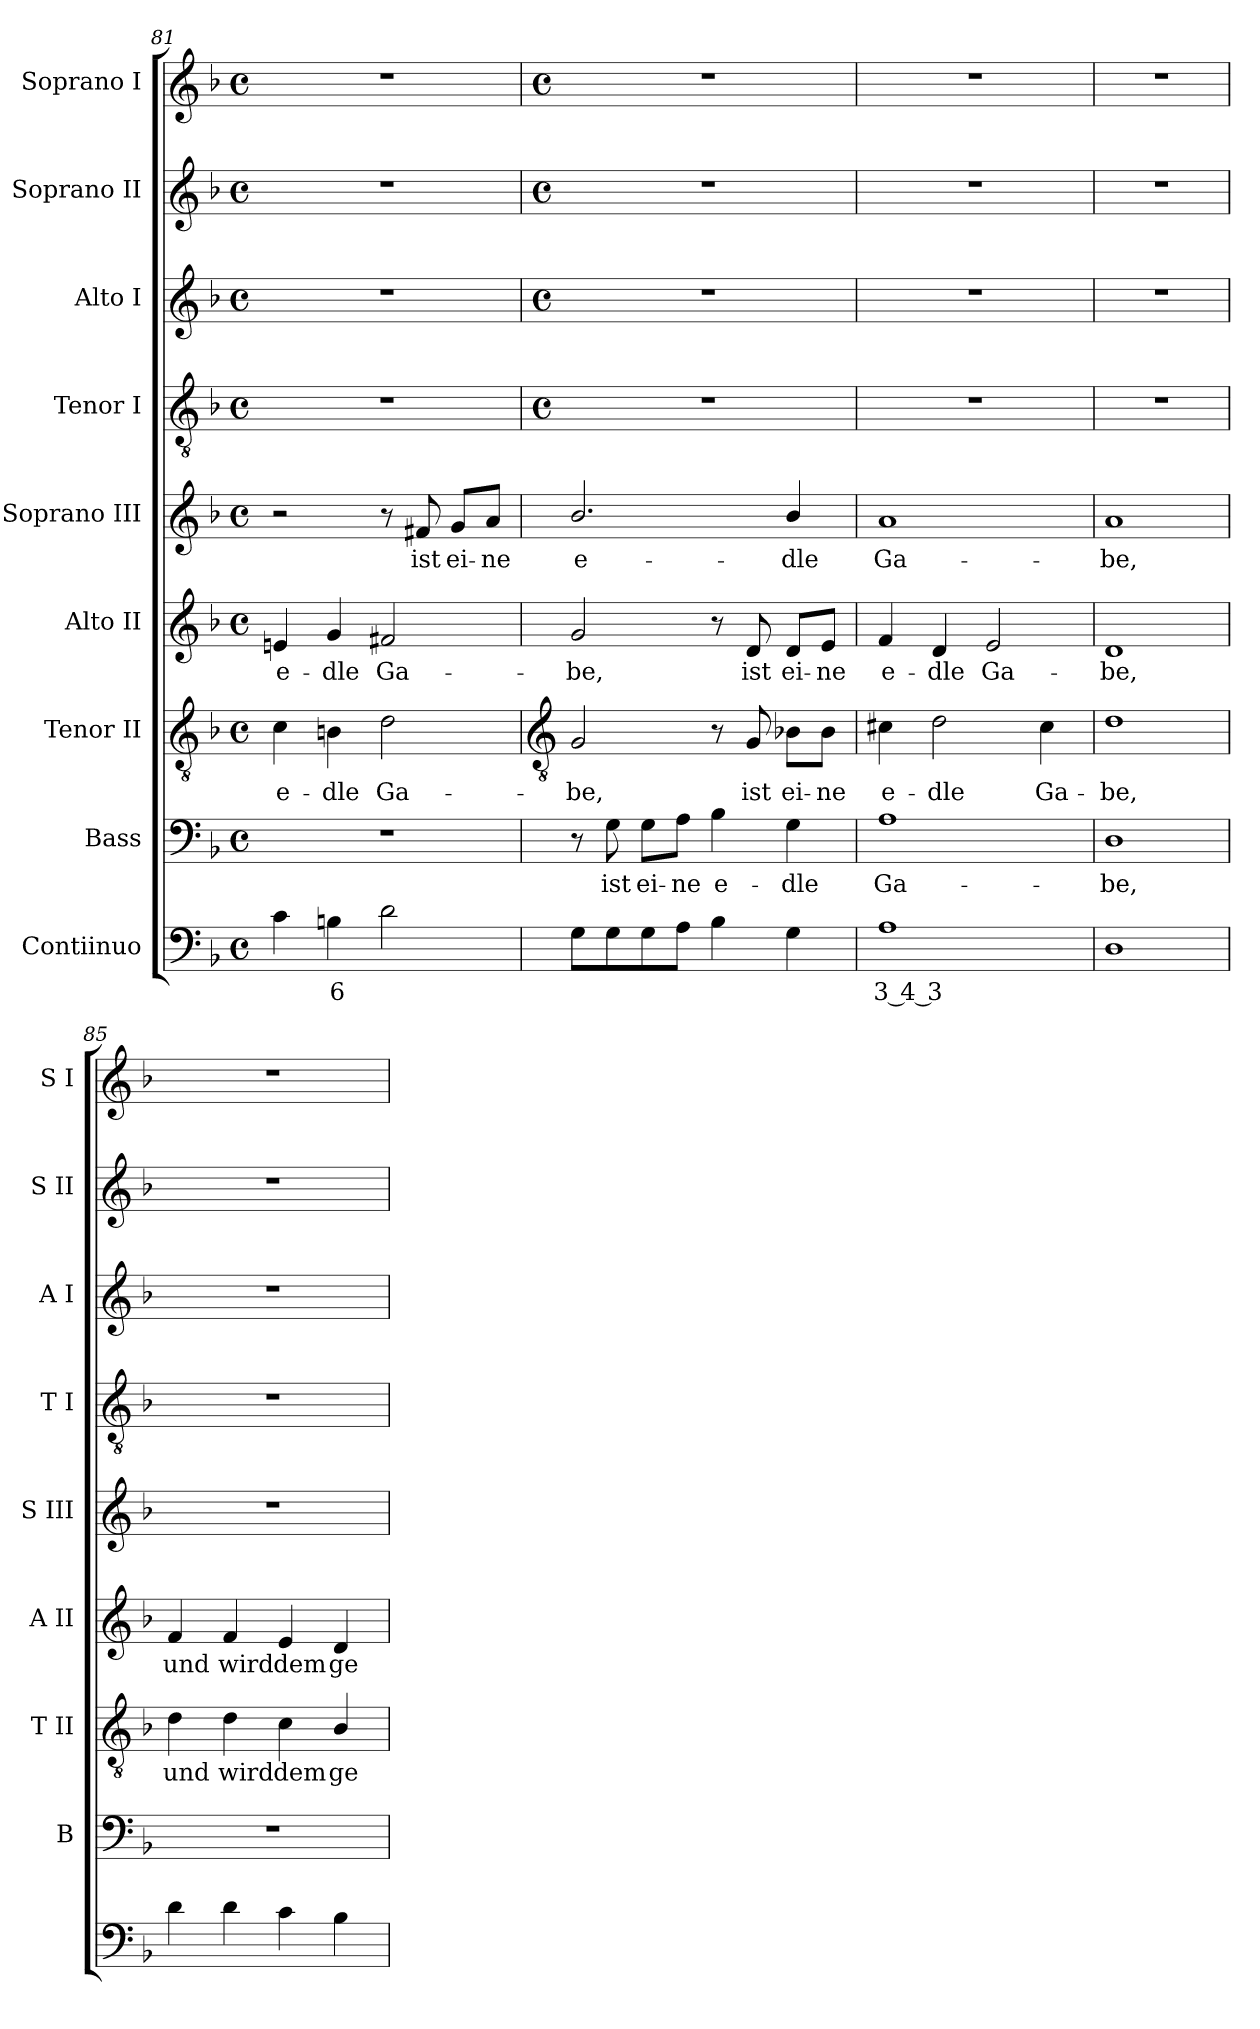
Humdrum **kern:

**kern	**text	**kern	**text	**kern	**text	**kern	**text	**kern	**text	**kern	**kern	**kern	**kern
*part9	*part9	*part8	*part8	*part7	*part7	*part6	*part6	*part5	*part5	*part4	*part3	*part2	*part1
*staff9	*staff9	*staff8	*staff8	*staff7	*staff7	*staff6	*staff6	*staff5	*staff5	*staff4	*staff3	*staff2	*staff1
*I"Contiinuo	*	*I"Bass	*	*I"Tenor II	*	*I"Alto II	*	*I"Soprano III	*	*I"Tenor I	*I"Alto I	*I"Soprano II	*I"Soprano I
*	*	*I'B	*	*I'T II	*	*I'A II	*	*I'S III	*	*I'T I	*I'A I	*I'S II	*I'S I
*clefF4	*	*clefF4	*	*clefGv2	*	*clefG2	*	*clefG2	*	*clefGv2	*clefG2	*clefG2	*clefG2
*k[b-]	*	*k[b-]	*	*k[b-]	*	*k[b-]	*	*k[b-]	*	*k[b-]	*k[b-]	*k[b-]	*k[b-]
*F:	*	*F:	*	*F:	*	*F:	*	*F:	*	*F:	*F:	*F:	*F:
*M4/4	*	*M4/4	*	*M4/4	*	*M4/4	*	*M4/4	*	*M4/4	*M4/4	*M4/4	*M4/4
*met(c)	*	*met(c)	*	*met(c)	*	*met(c)	*	*met(c)	*	*met(c)	*met(c)	*met(c)	*met(c)
=81	=81	=81	=81	=81	=81	=81	=81	=81	=81	=81	=81	=81	=81
!	!	!	!	!	!LO:LY:b	!	!LO:LY:b	!	!	!	!	!	!
4c	.	1r	.	4c	e-	4en	e-	2r	.	1r	1r	1r	1r
!	!LO:LY:b	!	!	!	!LO:LY:b	!	!LO:LY:b	!	!	!	!	!	!
4Bn	6	.	.	4Bn	-dle	4g	-dle	.	.	.	.	.	.
!	!	!	!	!	!LO:LY:b	!	!LO:LY:b	!	!	!	!	!	!
2d	.	.	.	2d	Ga-	2f#X	Ga-	8r	.	.	.	.	.
!	!	!	!	!	!	!	!	!	!LO:LY:b	!	!	!	!
.	.	.	.	.	.	.	.	8f#X	ist	.	.	.	.
!	!	!	!	!	!	!	!	!	!LO:LY:b	!	!	!	!
.	.	.	.	.	.	.	.	8g/L	ei-	.	.	.	.
!	!	!	!	!	!	!	!	!	!LO:LY:b	!	!	!	!
.	.	.	.	.	.	.	.	8a/J	-ne	.	.	.	.
!!LO:LB:g=z
=82	=82	=82	=82	=82	=82	=82	=82	=82	=82	=82	=82	=82	=82
*	*	*	*	*clefGv2	*	*	*	*	*	*	*	*	*
*	*	*	*	*	*	*	*	*	*	*M4/4	*M4/4	*M4/4	*M4/4
*	*	*	*	*	*	*	*	*	*	*met(c)	*met(c)	*met(c)	*met(c)
!	!	!	!	!	!LO:LY:b	!	!LO:LY:b	!	!LO:LY:b	!	!	!	!
8GL	.	8r	.	2G	-be,	2g	-be,	2.b-/	e-	1r	1r	1r	1r
!	!	!	!LO:LY:b	!	!	!	!	!	!	!	!	!	!
8G	.	8G	ist	.	.	.	.	.	.	.	.	.	.
!	!	!	!LO:LY:b	!	!	!	!	!	!	!	!	!	!
8G	.	8G\L	ei-	.	.	.	.	.	.	.	.	.	.
!	!	!	!LO:LY:b	!	!	!	!	!	!	!	!	!	!
8AJ	.	8A\J	-ne	.	.	.	.	.	.	.	.	.	.
!	!	!	!LO:LY:b	!	!	!	!	!	!	!	!	!	!
4B-	.	4B-	e-	8r	.	8r	.	.	.	.	.	.	.
!	!	!	!	!	!LO:LY:b	!	!LO:LY:b	!	!	!	!	!	!
.	.	.	.	8G	ist	8d	ist	.	.	.	.	.	.
!	!	!	!LO:LY:b	!	!LO:LY:b	!	!LO:LY:b	!	!LO:LY:b	!	!	!	!
4G	.	4G	-dle	8B-X\L	ei-	8d/L	ei-	4b-/	-dle	.	.	.	.
!	!	!	!	!	!LO:LY:b	!	!LO:LY:b	!	!	!	!	!	!
.	.	.	.	8B-\J	-ne	8e/J	-ne	.	.	.	.	.	.
=83	=83	=83	=83	=83	=83	=83	=83	=83	=83	=83	=83	=83	=83
!	!LO:LY:b	!	!LO:LY:b	!	!LO:LY:b	!	!LO:LY:b	!	!LO:LY:b	!	!	!	!
1A	3 4 3	1A	Ga-	4c#X	e-	4f	e-	1a	Ga-	1r	1r	1r	1r
!	!	!	!	!	!LO:LY:b	!	!LO:LY:b	!	!	!	!	!	!
.	.	.	.	2d	-dle	4d	-dle	.	.	.	.	.	.
!	!	!	!	!	!	!	!LO:LY:b	!	!	!	!	!	!
.	.	.	.	.	.	2e	Ga-	.	.	.	.	.	.
!	!	!	!	!	!LO:LY:b	!	!	!	!	!	!	!	!
.	.	.	.	4c#	Ga-	.	.	.	.	.	.	.	.
=84	=84	=84	=84	=84	=84	=84	=84	=84	=84	=84	=84	=84	=84
!	!	!	!LO:LY:b	!	!LO:LY:b	!	!LO:LY:b	!	!LO:LY:b	!	!	!	!
1D	.	1D	-be,	1d	-be,	1d	-be,	1a	-be,	1r	1r	1r	1r
=85	=85	=85	=85	=85	=85	=85	=85	=85	=85	=85	=85	=85	=85
!	!	!	!	!	!LO:LY:b	!	!LO:LY:b	!	!	!	!	!	!
4d	.	1r	.	4d	und	4f	und	1r	.	1r	1r	1r	1r
!	!	!	!	!	!LO:LY:b	!	!LO:LY:b	!	!	!	!	!	!
4d	.	.	.	4d	wird	4f	wird	.	.	.	.	.	.
!	!	!	!	!	!LO:LY:b	!	!LO:LY:b	!	!	!	!	!	!
4c	.	.	.	4c	dem	4e	dem	.	.	.	.	.	.
!	!	!	!	!	!LO:LY:b	!	!LO:LY:b	!	!	!	!	!	!
4B-	.	.	.	4B-/	ge-	4d	ge-	.	.	.	.	.	.
=	=	=	=	=	=	=	=	=	=	=	=	=	=
*-	*-	*-	*-	*-	*-	*-	*-	*-	*-	*-	*-	*-	*-
